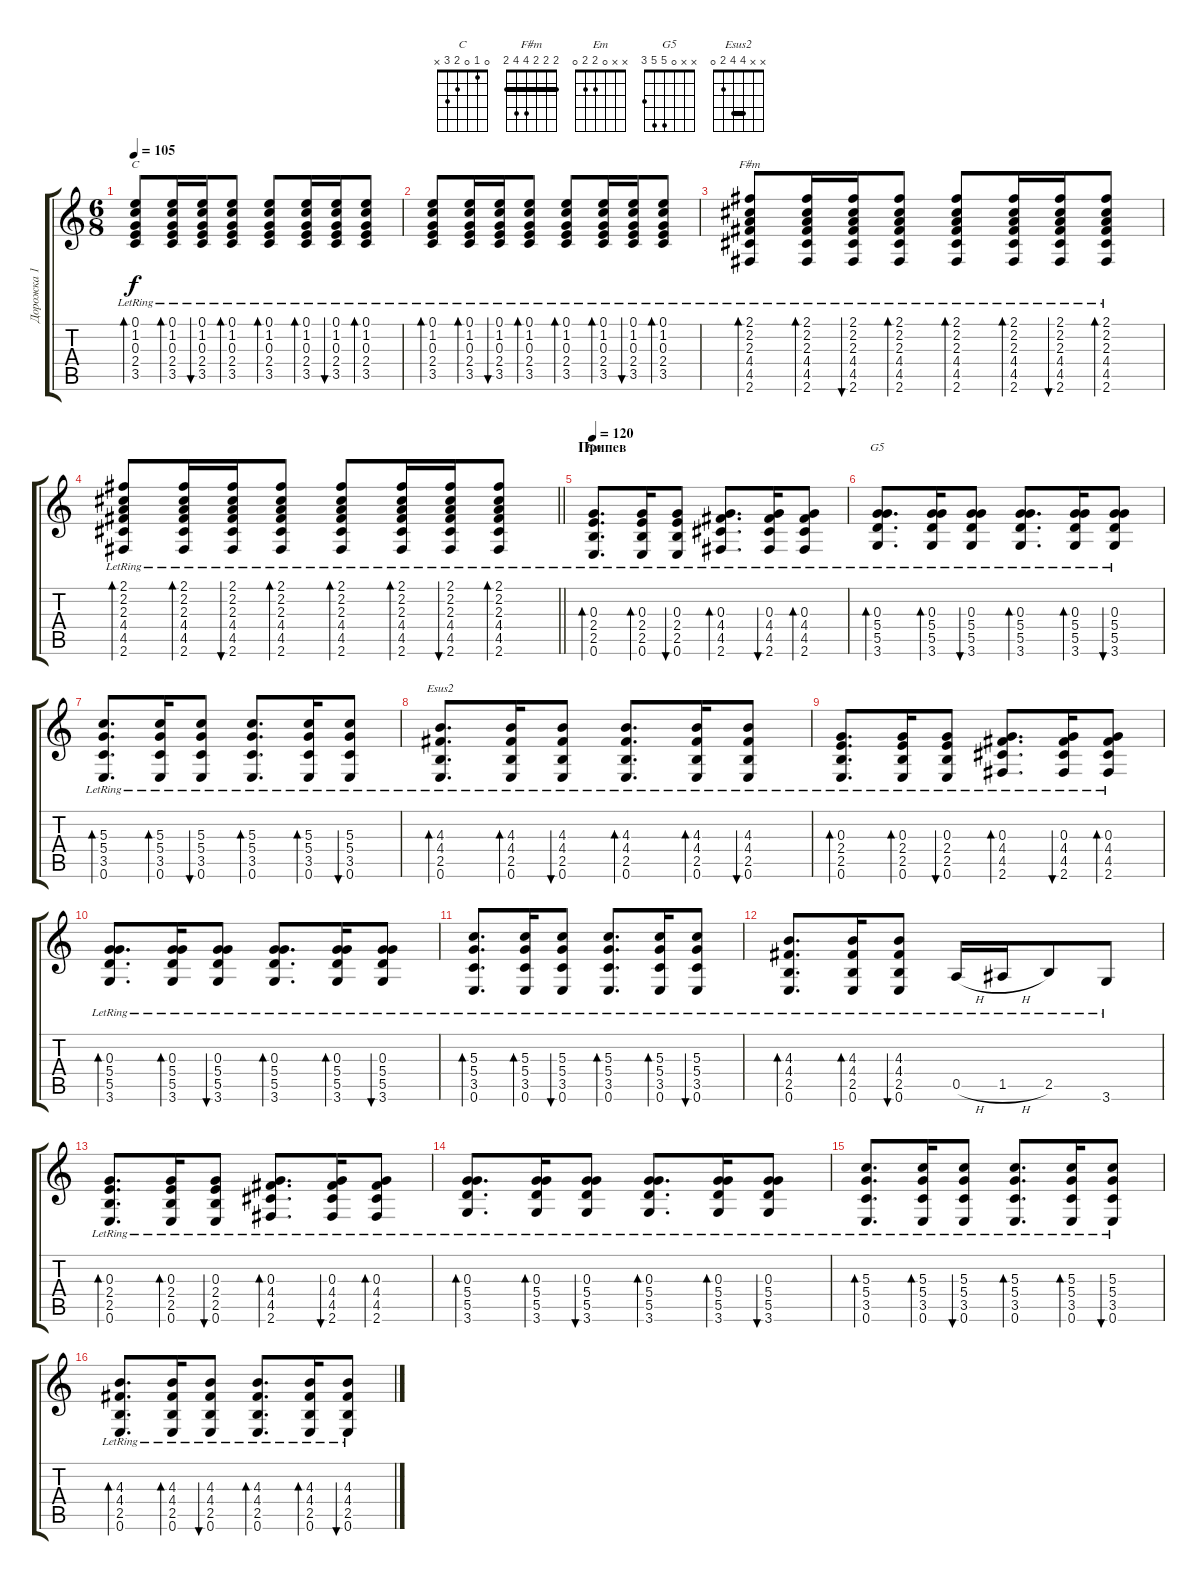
\track ("Дорожка 1" "Дорожка 1") {instrument acousticguitarsteel}
\staff {score tabs}
\tuning (E4 B3 G3 D3 A2 E2) {hide}
\chord ("C" 0 1 0 2 3 x)
\chord ("F#m" 2 2 2 4 4 2) {barre 2}
\chord ("Em" x x 0 2 2 0)
\chord ("G5" x x 0 5 5 3)
\chord ("Esus2" x x 4 4 2 0) {barre 4}
\ts (6 8)
\tempo 105
\clef g2
\ks c
(0.1{lr} 1.2{lr} 0.3{lr} 2.4{lr} 3.5{lr}).8{bd 60 ch "C" dy f} (0.1{lr} 1.2{lr} 0.3{lr} 2.4{lr} 3.5{lr}).16{bd 60} (0.1{lr} 1.2{lr} 0.3{lr} 2.4{lr} 3.5{lr}).16{bu 60} (0.1{lr} 1.2{lr} 0.3{lr} 2.4{lr} 3.5{lr}).8{bd 60} (0.1{lr} 1.2{lr} 0.3{lr} 2.4{lr} 3.5{lr}).8{bd 60} (0.1{lr} 1.2{lr} 0.3{lr} 2.4{lr} 3.5{lr}).16{bd 60} (0.1{lr} 1.2{lr} 0.3{lr} 2.4{lr} 3.5{lr}).16{bu 60} (0.1{lr} 1.2{lr} 0.3{lr} 2.4{lr} 3.5{lr}).8{bd 60} |
(0.1{lr} 1.2{lr} 0.3{lr} 2.4{lr} 3.5{lr}).8{bd 60} (0.1{lr} 1.2{lr} 0.3{lr} 2.4{lr} 3.5{lr}).16{bd 60} (0.1{lr} 1.2{lr} 0.3{lr} 2.4{lr} 3.5{lr}).16{bu 60} (0.1{lr} 1.2{lr} 0.3{lr} 2.4{lr} 3.5{lr}).8{bd 60} (0.1{lr} 1.2{lr} 0.3{lr} 2.4{lr} 3.5{lr}).8{bd 60} (0.1{lr} 1.2{lr} 0.3{lr} 2.4{lr} 3.5{lr}).16{bd 60} (0.1{lr} 1.2{lr} 0.3{lr} 2.4{lr} 3.5{lr}).16{bu 60} (0.1{lr} 1.2{lr} 0.3{lr} 2.4{lr} 3.5{lr}).8{bd 60} |
(2.1{lr} 2.2{lr} 2.3{lr} 4.4{lr} 4.5{lr} 2.6{lr}).8{bd 60 ch "F#m"} (2.1{lr} 2.2{lr} 2.3{lr} 4.4{lr} 4.5{lr} 2.6{lr}).16{bd 60} (2.1{lr} 2.2{lr} 2.3{lr} 4.4{lr} 4.5{lr} 2.6{lr}).16{bu 60} (2.1{lr} 2.2{lr} 2.3{lr} 4.4{lr} 4.5{lr} 2.6{lr}).8{bd 60} (2.1{lr} 2.2{lr} 2.3{lr} 4.4{lr} 4.5{lr} 2.6{lr}).8{bd 60} (2.1{lr} 2.2{lr} 2.3{lr} 4.4{lr} 4.5{lr} 2.6{lr}).16{bd 60} (2.1{lr} 2.2{lr} 2.3{lr} 4.4{lr} 4.5{lr} 2.6{lr}).16{bu 60} (2.1{lr} 2.2{lr} 2.3{lr} 4.4{lr} 4.5{lr} 2.6{lr}).8{bd 60} |
\barLineRight lightlight
(2.1{lr} 2.2{lr} 2.3{lr} 4.4{lr} 4.5{lr} 2.6{lr}).8{bd 60} (2.1{lr} 2.2{lr} 2.3{lr} 4.4{lr} 4.5{lr} 2.6{lr}).16{bd 60} (2.1{lr} 2.2{lr} 2.3{lr} 4.4{lr} 4.5{lr} 2.6{lr}).16{bu 60} (2.1{lr} 2.2{lr} 2.3{lr} 4.4{lr} 4.5{lr} 2.6{lr}).8{bd 60} (2.1{lr} 2.2{lr} 2.3{lr} 4.4{lr} 4.5{lr} 2.6{lr}).8{bd 60} (2.1{lr} 2.2{lr} 2.3{lr} 4.4{lr} 4.5{lr} 2.6{lr}).16{bd 60} (2.1{lr} 2.2{lr} 2.3{lr} 4.4{lr} 4.5{lr} 2.6{lr}).16{bu 60} (2.1{lr} 2.2{lr} 2.3{lr} 4.4{lr} 4.5{lr} 2.6{lr}).8{bd 60} |
\section ("" "Припев")
\tempo 120
(0.3{lr} 2.4{lr} 2.5{lr} 0.6{lr}).8{d bd 60 ch "Em"} (0.3{lr} 2.4{lr} 2.5{lr} 0.6{lr}).16{bd 60} (0.3{lr} 2.4{lr} 2.5{lr} 0.6{lr}).8{bu 60} (0.3{lr} 4.4{lr} 4.5{lr} 2.6{lr}).8{d bd 60} (0.3{lr} 4.4{lr} 4.5{lr} 2.6{lr}).16{bu 60} (0.3{lr} 4.4{lr} 4.5{lr} 2.6{lr}).8{bd 60} |
(0.3{lr} 5.4{lr} 5.5{lr} 3.6{lr}).8{d bd 60 ch "G5"} (0.3{lr} 5.4{lr} 5.5{lr} 3.6{lr}).16{bd 60} (0.3{lr} 5.4{lr} 5.5{lr} 3.6{lr}).8{bu 60} (0.3{lr} 5.4{lr} 5.5{lr} 3.6{lr}).8{d bd 60} (0.3{lr} 5.4{lr} 5.5{lr} 3.6{lr}).16{bd 60} (0.3{lr} 5.4{lr} 5.5{lr} 3.6{lr}).8{bu 60} |
(5.3{lr} 5.4{lr} 3.5{lr} 0.6{lr}).8{d bd 60} (5.3{lr} 5.4{lr} 3.5{lr} 0.6{lr}).16{bd 60} (5.3{lr} 5.4{lr} 3.5{lr} 0.6{lr}).8{bu 60} (5.3{lr} 5.4{lr} 3.5{lr} 0.6{lr}).8{d bd 60} (5.3{lr} 5.4{lr} 3.5{lr} 0.6{lr}).16{bd 60} (5.3{lr} 5.4{lr} 3.5{lr} 0.6{lr}).8{bu 60} |
(4.3{lr} 4.4{lr} 2.5{lr} 0.6{lr}).8{d bd 60 ch "Esus2"} (4.3{lr} 4.4{lr} 2.5{lr} 0.6{lr}).16{bd 60} (4.3{lr} 4.4{lr} 2.5{lr} 0.6{lr}).8{bu 60} (4.3{lr} 4.4{lr} 2.5{lr} 0.6{lr}).8{d bd 60} (4.3{lr} 4.4{lr} 2.5{lr} 0.6{lr}).16{bd 60} (4.3{lr} 4.4{lr} 2.5{lr} 0.6{lr}).8{bu 60} |
(0.3{lr} 2.4{lr} 2.5{lr} 0.6{lr}).8{d bd 60} (0.3{lr} 2.4{lr} 2.5{lr} 0.6{lr}).16{bd 60} (0.3{lr} 2.4{lr} 2.5{lr} 0.6{lr}).8{bu 60} (0.3{lr} 4.4{lr} 4.5{lr} 2.6{lr}).8{d bd 60} (0.3{lr} 4.4{lr} 4.5{lr} 2.6{lr}).16{bu 60} (0.3{lr} 4.4{lr} 4.5{lr} 2.6{lr}).8{bd 60} |
(0.3{lr} 5.4{lr} 5.5{lr} 3.6{lr}).8{d bd 60} (0.3{lr} 5.4{lr} 5.5{lr} 3.6{lr}).16{bd 60} (0.3{lr} 5.4{lr} 5.5{lr} 3.6{lr}).8{bu 60} (0.3{lr} 5.4{lr} 5.5{lr} 3.6{lr}).8{d bd 60} (0.3{lr} 5.4{lr} 5.5{lr} 3.6{lr}).16{bd 60} (0.3{lr} 5.4{lr} 5.5{lr} 3.6{lr}).8{bu 60} |
(5.3{lr} 5.4{lr} 3.5{lr} 0.6{lr}).8{d bd 60} (5.3{lr} 5.4{lr} 3.5{lr} 0.6{lr}).16{bd 60} (5.3{lr} 5.4{lr} 3.5{lr} 0.6{lr}).8{bu 60} (5.3{lr} 5.4{lr} 3.5{lr} 0.6{lr}).8{d bd 60} (5.3{lr} 5.4{lr} 3.5{lr} 0.6{lr}).16{bd 60} (5.3{lr} 5.4{lr} 3.5{lr} 0.6{lr}).8{bu 60} |
(4.3{lr} 4.4{lr} 2.5{lr} 0.6{lr}).8{d bd 60} (4.3{lr} 4.4{lr} 2.5{lr} 0.6{lr}).16{bd 60} (4.3{lr} 4.4{lr} 2.5{lr} 0.6{lr}).8{bu 60} 0.5{h lr}.16 1.5{h lr}.16 2.5{lr}.8 3.6{lr}.8 |
(0.3{lr} 2.4{lr} 2.5{lr} 0.6{lr}).8{d bd 60} (0.3{lr} 2.4{lr} 2.5{lr} 0.6{lr}).16{bd 60} (0.3{lr} 2.4{lr} 2.5{lr} 0.6{lr}).8{bu 60} (0.3{lr} 4.4{lr} 4.5{lr} 2.6{lr}).8{d bd 60} (0.3{lr} 4.4{lr} 4.5{lr} 2.6{lr}).16{bu 60} (0.3{lr} 4.4{lr} 4.5{lr} 2.6{lr}).8{bd 60} |
(0.3{lr} 5.4{lr} 5.5{lr} 3.6{lr}).8{d bd 60} (0.3{lr} 5.4{lr} 5.5{lr} 3.6{lr}).16{bd 60} (0.3{lr} 5.4{lr} 5.5{lr} 3.6{lr}).8{bu 60} (0.3{lr} 5.4{lr} 5.5{lr} 3.6{lr}).8{d bd 60} (0.3{lr} 5.4{lr} 5.5{lr} 3.6{lr}).16{bd 60} (0.3{lr} 5.4{lr} 5.5{lr} 3.6{lr}).8{bu 60} |
(5.3{lr} 5.4{lr} 3.5{lr} 0.6{lr}).8{d bd 60} (5.3{lr} 5.4{lr} 3.5{lr} 0.6{lr}).16{bd 60} (5.3{lr} 5.4{lr} 3.5{lr} 0.6{lr}).8{bu 60} (5.3{lr} 5.4{lr} 3.5{lr} 0.6{lr}).8{d bd 60} (5.3{lr} 5.4{lr} 3.5{lr} 0.6{lr}).16{bd 60} (5.3{lr} 5.4{lr} 3.5{lr} 0.6{lr}).8{bu 60} |
(4.3{lr} 4.4{lr} 2.5{lr} 0.6{lr}).8{d bd 60} (4.3{lr} 4.4{lr} 2.5{lr} 0.6{lr}).16{bd 60} (4.3{lr} 4.4{lr} 2.5{lr} 0.6{lr}).8{bu 60} (4.3{lr} 4.4{lr} 2.5{lr} 0.6{lr}).8{d bd 60} (4.3{lr} 4.4{lr} 2.5{lr} 0.6{lr}).16{bd 60} (4.3{lr} 4.4{lr} 2.5{lr} 0.6{lr}).8{bu 60}
